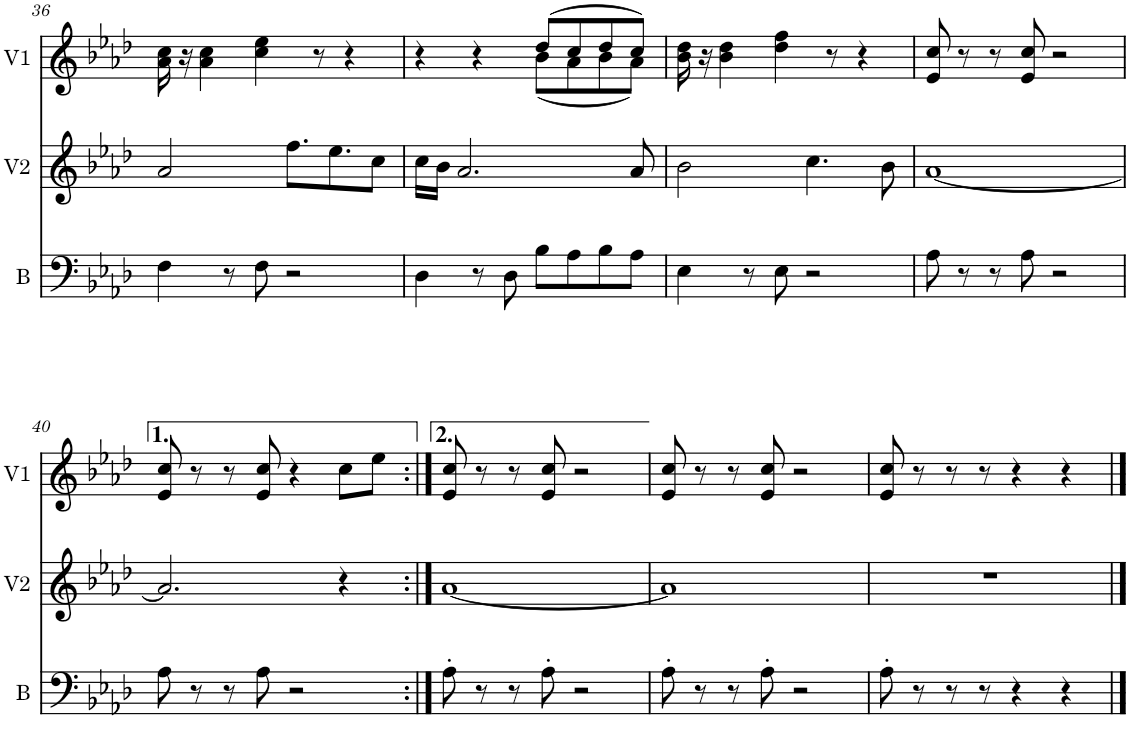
**kern	**kern	**kern
*part3	*part2	*part1
*staff3	*staff2	*staff1
*I"Bass	*I"Voice 2	*I"Voice 1
*I'B	*I'V2	*I'V1
!!LO:PB:g=z
*clefF4	*clefG2	*clefG2
*Trd7c12	*Trd1c2	*Trd7c12
*k[b-e-a-d-]	*k[b-e-a-d-]	*k[b-e-a-d-]
*M4/4	*M4/4	*M4/4
=36	=36	=36
4F\	2a-/	16a-\ 16cc\
.	.	16r
.	.	4a-\ 4cc\
8r	.	.
8F\	.	4cc\ 4ee-\
2r	8.ff\L	.
.	.	8r
.	8.ee-\	.
.	.	4r
.	8cc\J	.
=37	=37	=37
*	*	*^
4D-\	16cc\LL	4r	2ryy
.	16b-\JJ	.	.
.	2.a-/	.	.
8r	.	4r	.
8D-\	.	.	.
8B-\L	.	(8dd-/L	(8b-\L
8A-\	.	8cc/	8a-\
8B-\	.	8dd-/	8b-\
8A-\J	8a-/	8cc/J)	8a-\J)
*	*	*v	*v
=38	=38	=38
4E-\	2b-\	16b-\ 16dd-\
.	.	16r
.	.	4b-\ 4dd-\
8r	.	.
8E-\	.	4dd-\ 4ff\
2r	4.cc\	.
.	.	8r
.	.	4r
.	8b-\	.
=39	=39	=39
8A-\	[1a-	8e-/ 8cc/
8r	.	8r
8r	.	8r
8A-\	.	8e-/ 8cc/
2r	.	2r
!!LO:LB:g=z
=40	=40	=40
8A-\	2.a-/]	8e-/ 8cc/
8r	.	8r
8r	.	8r
8A-\	.	8e-/ 8cc/
2r	.	4r
.	4r	8cc\L
.	.	8ee-\J
=41:|!	=41:|!	=41:|!
8A-'\	[1a-	8e-/ 8cc/
8r	.	8r
8r	.	8r
8A-'\	.	8e-/ 8cc/
2r	.	2r
=42	=42	=42
8A-'\	1a-]	8e-/ 8cc/
8r	.	8r
8r	.	8r
8A-'\	.	8e-/ 8cc/
2r	.	2r
=43	=43	=43
8A-'\	1r	8e-/ 8cc/
8r	.	8r
8r	.	8r
8r	.	8r
4r	.	4r
4r	.	4r
==	==	==
*-	*-	*-
